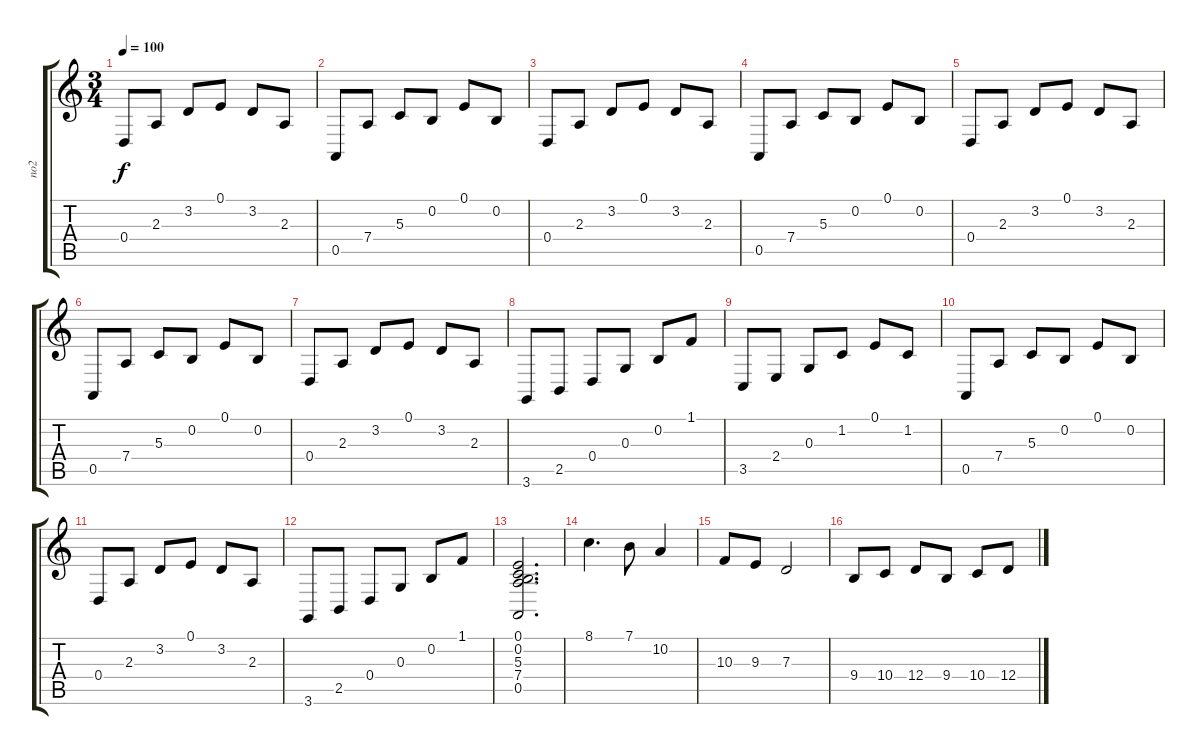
\track ("no2" "no2") {instrument churchorgan}
\staff {score tabs}
\tuning (E4 B3 G3 D3 A2 E2) {hide}
\ts (3 4)
\tempo 100
\clef g2
\ks c
0.4.8{dy f} 2.3.8 3.2.8 0.1.8 3.2.8 2.3.8 |
0.5.8{volume 8} 7.4.8 5.3.8 0.2.8 0.1.8 0.2.8 |
0.4.8 2.3.8 3.2.8 0.1.8 3.2.8 2.3.8 |
0.5.8{volume 8} 7.4.8 5.3.8 0.2.8 0.1.8 0.2.8 |
0.4.8 2.3.8 3.2.8 0.1.8 3.2.8 2.3.8 |
0.5.8 7.4.8 5.3.8 0.2.8 0.1.8 0.2.8 |
0.4.8 2.3.8 3.2.8 0.1.8 3.2.8 2.3.8 |
3.6.8 2.5.8 0.4.8 0.3.8 0.2.8 1.1.8 |
3.5.8 2.4.8 0.3.8 1.2.8 0.1.8 1.2.8 |
0.5.8 7.4.8 5.3.8 0.2.8 0.1.8 0.2.8 |
0.4.8 2.3.8 3.2.8 0.1.8 3.2.8 2.3.8 |
3.6.8 2.5.8 0.4.8 0.3.8 0.2.8 1.1.8 |
(0.1 0.2 5.3 7.4 0.5).2{d} |
8.1.4{d volume 16} 7.1.8 10.2.4 |
10.3.8 9.3.8 7.3.2 |
9.4.8 10.4.8 12.4.8 9.4.8 10.4.8 12.4.8
